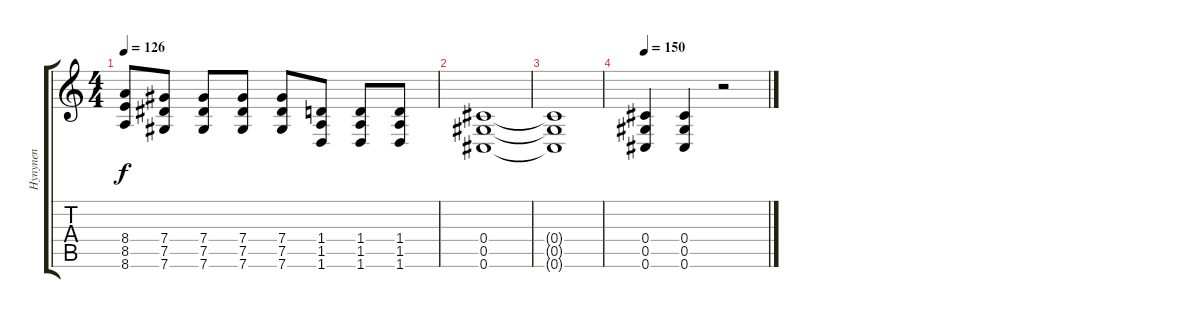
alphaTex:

\track ("Hynynen" "Hynynen") {instrument distortionguitar}
\staff {score tabs}
\tuning (Eb4 Bb3 Gb3 Db3 Ab2 Db2) {hide}
\ts (4 4)
\tempo 126
\clef g2
\ks c
(8.4 8.5 8.6).8{dy f} (7.4 7.5 7.6).8 (7.4 7.5 7.6).8 (7.4 7.5 7.6).8 (7.4 7.5 7.6).8 (1.4 1.5 1.6).8 (1.4 1.5 1.6).8 (1.4 1.5 1.6).8 |
(0.4 0.5 0.6).1 |
(0.4{t} 0.5{t} 0.6{t}).1 |
\tempo 150
(0.4 0.5 0.6).4 (0.4 0.5 0.6).4 r.2
